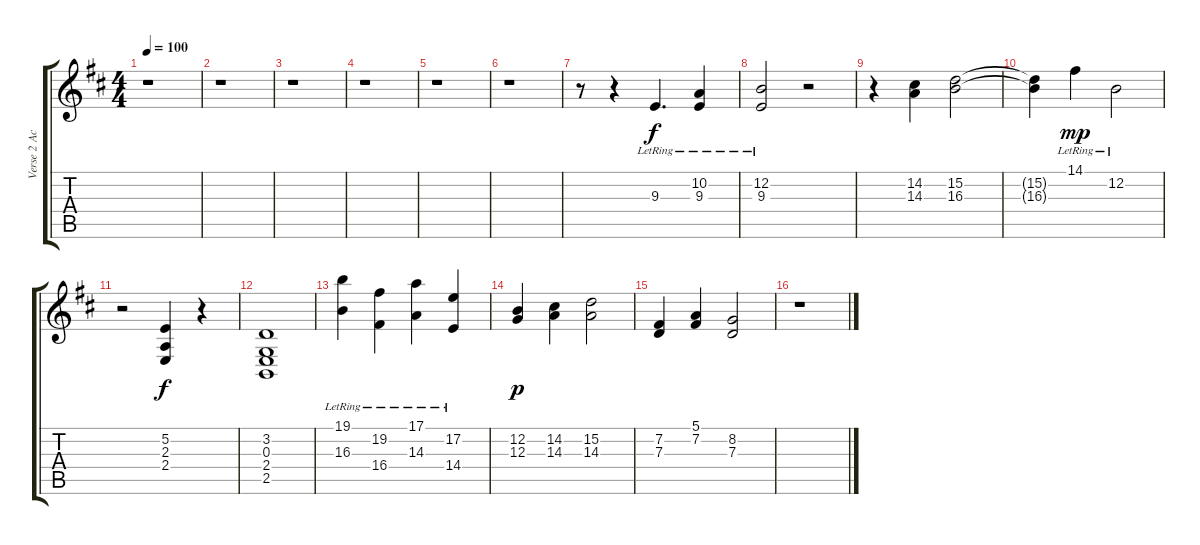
\track ("Verse 2 Accordian" "Verse 2 Ac") {instrument tangoaccordion}
\staff {score tabs}
\tuning (E4 B3 G3 D3 A2 E2) {hide}
\ts (4 4)
\tempo 100
\clef g2
\ks d
r.1{dy f} |
r.1 |
r.1 |
r.1 |
r.1 |
r.1 |
r.8 r.4 9.3{lr}.4{d} (10.2{lr} 9.3{lr}).4 |
(12.2{lr} 9.3{lr}).2 r.2 |
r.4 (14.2 14.3).4 (15.2 16.3).2 |
(15.2{t} 16.3{t}).4 14.1{lr}.4{dy mp} 12.2{lr}.2 |
r.2 (5.2 2.3 2.4).4{dy f} r.4 |
(3.2 0.3 2.4 2.5).1 |
(19.1{lr} 16.3{lr}).4 (19.2{lr} 16.4{lr}).4 (17.1{lr} 14.3{lr}).4 (17.2{lr} 14.4{lr}).4 |
(12.2 12.3).4{dy p} (14.2 14.3).4 (15.2 14.3).2 |
(7.2 7.3).4 (5.1 7.2).4 (8.2 7.3).2 |
r.1
